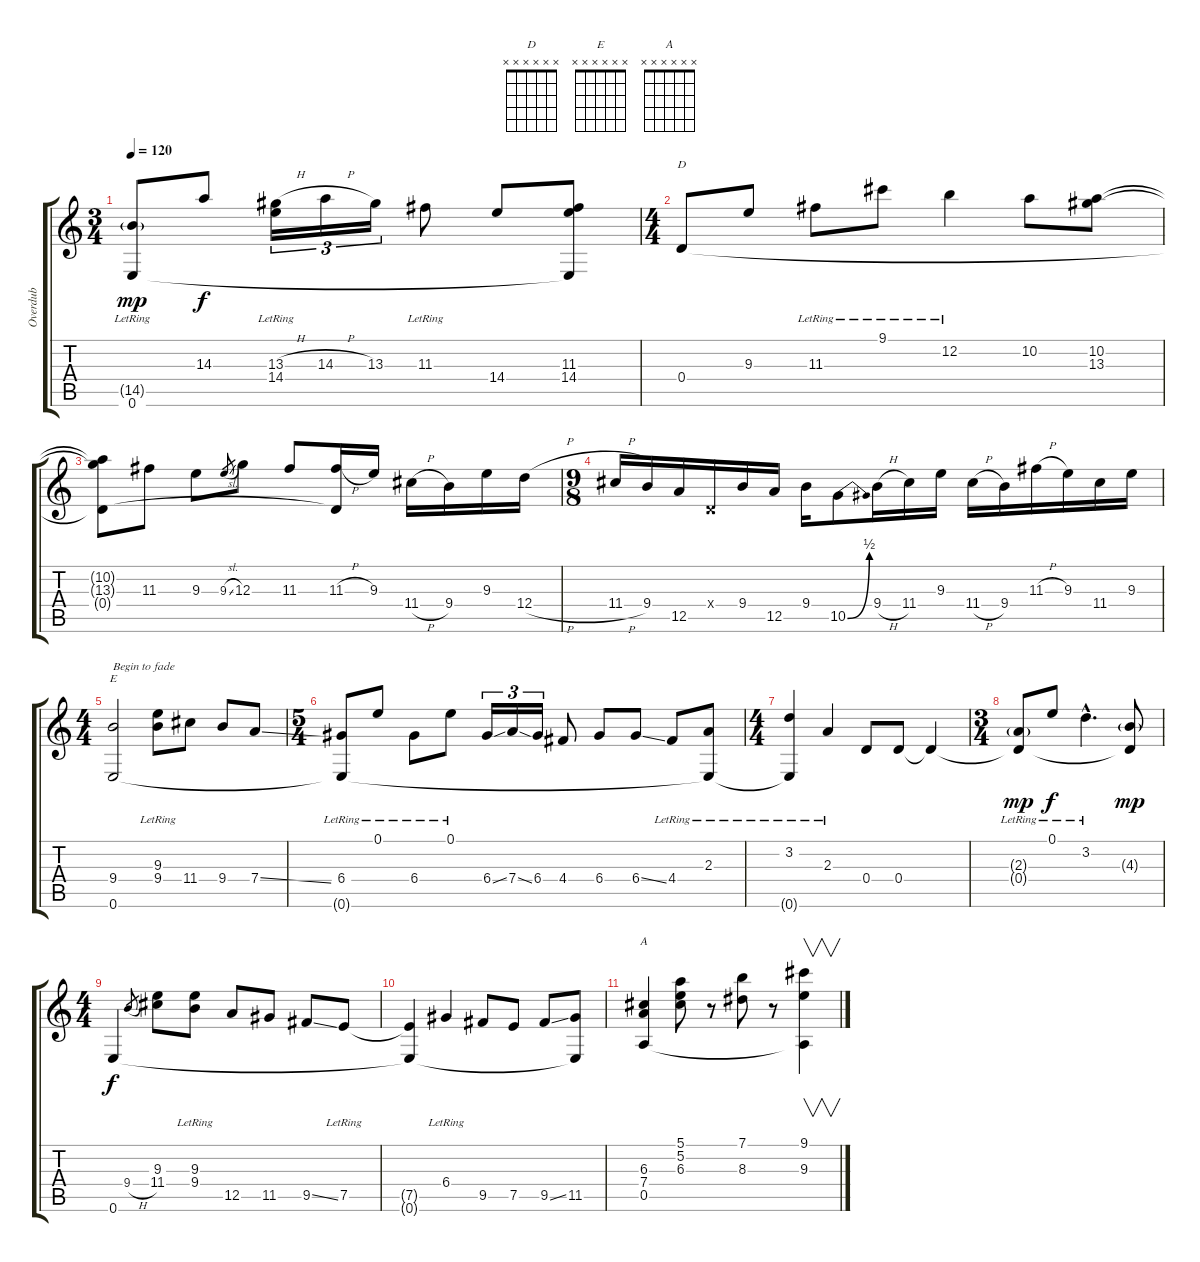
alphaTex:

\track ("Overdub" "Overdub") {instrument fretlessbass}
\staff {score tabs}
\tuning (E4 B3 G3 D3 A2 E2) {hide}
\chord ("D" x x x x x x) {firstfret 0}
\chord ("E" x x x x x x) {firstfret 0}
\chord ("A" x x x x x x) {firstfret 0}
\ts (3 4)
\tempo 120
\clef g2
\ks c
(14.5{g lr} 0.6{t}).8{dy mp} 14.3.8{dy f} (13.3{h} 14.4{lr}).16{tu (3 2)} 14.3{h}.16{tu (3 2)} 13.3.16{tu (3 2)} 11.3{lr}.8 14.4.8 (11.3 14.4 0.6{t}).8 |
\ts (4 4)
0.4.8{ch "D"} 9.3.8 11.3{lr}.8 9.1{lr}.8 12.2{lr}.4 10.2.8 (10.2 13.3).8 |
(10.2{t} 13.3{t} 0.4{t}).8 11.3.8 9.3.8 9.3{sl}.8{gr} 12.3.8 11.3.8 (11.3{h} 0.4{t}).16 9.3.16 11.4{h}.16 9.4.16 9.3.16 12.4{h}.16 |
\ts (9 8)
11.4{h}.16 9.4.16 12.5.16 0.4{x}.16 9.4.16 12.5.16 9.4.16 10.5{be (bend 0 0 60 2)}.8 9.4{h}.16 11.4.16 9.3.16 11.4{h}.16 9.4.16 11.3{h}.16 9.3.16 11.4.16 9.3.16 |
\ts (4 4)
(9.4 0.6).2{ch "E" txt "Begin to fade" volume 12} (9.3{lr} 9.4).8 11.4.8 9.4.8 7.4{ss}.8 |
\ts (5 4)
(6.4{lr} 0.6{t}).8 0.1{lr}.8 6.4{lr}.8 0.1{lr}.8 6.4{ss}.16{tu (3 2)} 7.4{ss}.16{tu (3 2)} 6.4.16{tu (3 2)} 4.4.8 6.4.8 6.4{ss}.8 4.4{lr}.8{volume 7} (2.3{lr} 0.6{t}).8 |
\ts (4 4)
(3.2{lr} 0.6{t}).4 2.3{lr}.4 0.4.8 0.4.8 0.4{t}.4 |
\ts (3 4)
(2.3{g lr} 0.4{t}).8{dy mp} 0.1{lr}.8{dy f} 3.2{hac lr}.4{d} (4.3{g} 0.4{t}).8{dy mp} |
\ts (4 4)
0.6.4{dy f volume 0} 9.4{h}.8{gr} (9.3 11.4).8 (9.3{lr} 9.4{lr}).8 12.5.8 11.5.8 9.5{ss}.8 7.5{lr}.8 |
(7.5{t} 0.6{t}).4 6.4{lr}.4 9.5.8 7.5.8 9.5{ss}.8 (11.5 0.6{t}).8 |
(6.3 7.4 0.5).4{ch "A"} (5.1 5.2 6.3).8 r.8 (7.1 8.3).8 r.8 (9.1 9.3 0.5{t}).4{v}
